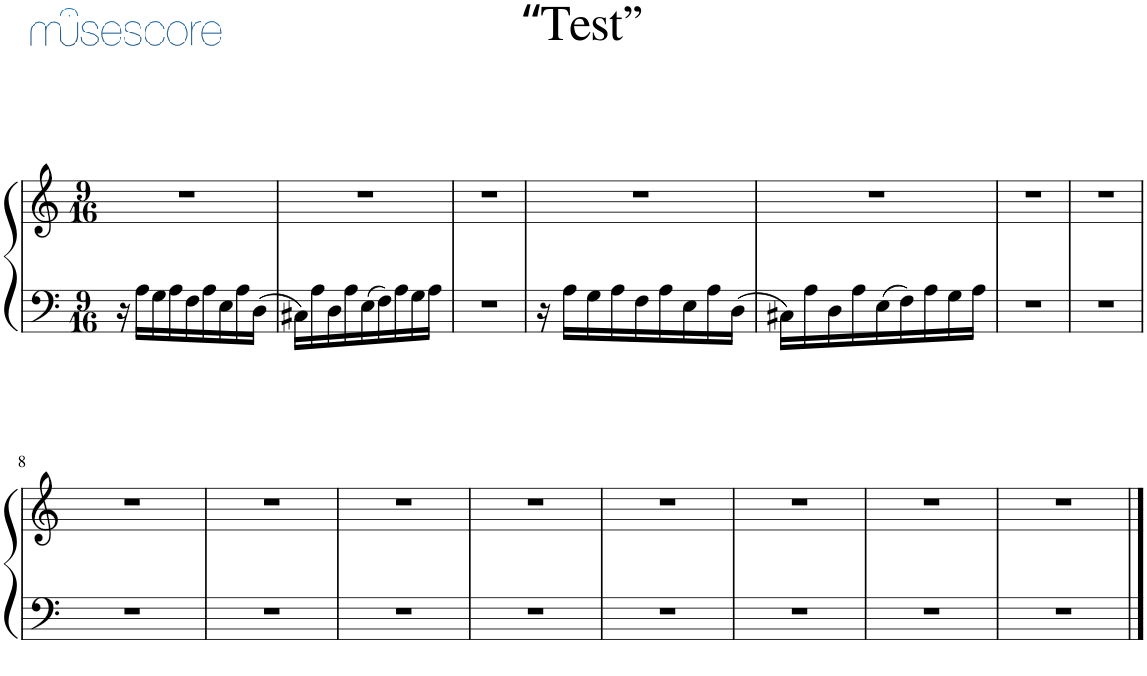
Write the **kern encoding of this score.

**kern	**kern
*part1	*part1
*staff2	*staff1
*I"Piano	*
*I'Pno.	*
*clefF4	*clefG2
*k[]	*k[]
*M9/16	*M9/16
=1	=1
16r	16%9r
16A\LL	.
16G\	.
16A\	.
16F\	.
16A\	.
16E\	.
16A\	.
16D\JJ	.
=2	=2
16C#X\LL	16%9r
16A\	.
16D\	.
16A\	.
16E\	.
16F\	.
16A\	.
16G\	.
16A\JJ	.
=3	=3
16%9r	16%9r
=4	=4
16r	16%9r
16A\LL	.
16G\	.
16A\	.
16F\	.
16A\	.
16E\	.
16A\	.
16D\JJ	.
=5	=5
16C#X\LL	16%9r
16A\	.
16D\	.
16A\	.
16E\	.
16F\	.
16A\	.
16G\	.
16A\JJ	.
=6	=6
16%9r	16%9r
=7	=7
16%9r	16%9r
!!LO:LB:g=z
=8	=8
16%9r	16%9r
=9	=9
16%9r	16%9r
=10	=10
16%9r	16%9r
=11	=11
16%9r	16%9r
=12	=12
16%9r	16%9r
=13	=13
16%9r	16%9r
=14	=14
16%9r	16%9r
=15	=15
16%9r	16%9r
==	==
*-	*-
